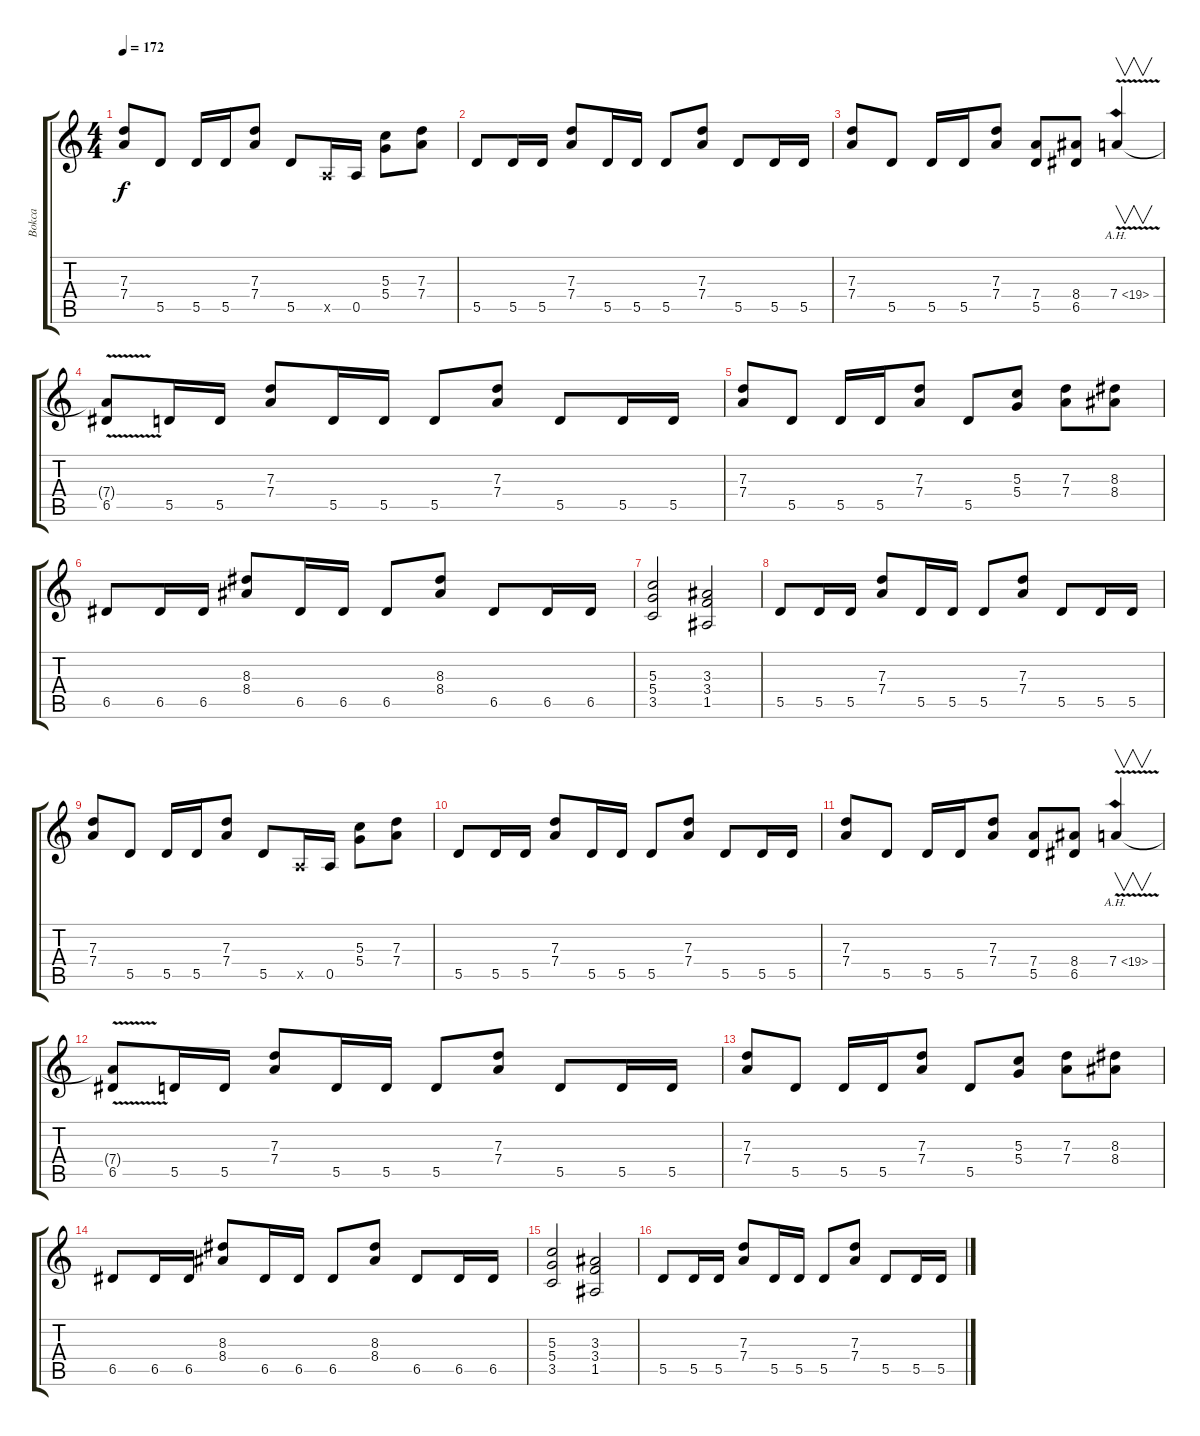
\track ("Bokca" "Bokca") {instrument distortionguitar}
\staff {score tabs}
\tuning (E4 B3 G3 D3 A2 E2) {hide}
\ts (4 4)
\tempo 172
\clef g2
\ks c
(7.3 7.4).8{dy f} 5.5.8 5.5.16 5.5.16 (7.3 7.4).8 5.5.8 0.5{x}.16 0.5.16 (5.3 5.4).8 (7.3 7.4).8 |
5.5.8 5.5.16 5.5.16 (7.3 7.4).8 5.5.16 5.5.16 5.5.8 (7.3 7.4).8 5.5.8 5.5.16 5.5.16 |
(7.3 7.4).8 5.5.8 5.5.16 5.5.16 (7.3 7.4).8 (7.4 5.5).8 (8.4 6.5).8 7.4{ah 12 v}.4{v} |
(7.4{t} 6.5).8 5.5.16 5.5.16 (7.3 7.4).8 5.5.16 5.5.16 5.5.8 (7.3 7.4).8 5.5.8 5.5.16 5.5.16 |
(7.3 7.4).8 5.5.8 5.5.16 5.5.16 (7.3 7.4).8 5.5.8 (5.3 5.4).8 (7.3 7.4).8 (8.3 8.4).8 |
6.5.8 6.5.16 6.5.16 (8.3 8.4).8 6.5.16 6.5.16 6.5.8 (8.3 8.4).8 6.5.8 6.5.16 6.5.16 |
(5.3 5.4 3.5).2 (3.3 3.4 1.5).2 |
5.5.8 5.5.16 5.5.16 (7.3 7.4).8 5.5.16 5.5.16 5.5.8 (7.3 7.4).8 5.5.8 5.5.16 5.5.16 |
(7.3 7.4).8 5.5.8 5.5.16 5.5.16 (7.3 7.4).8 5.5.8 0.5{x}.16 0.5.16 (5.3 5.4).8 (7.3 7.4).8 |
5.5.8 5.5.16 5.5.16 (7.3 7.4).8 5.5.16 5.5.16 5.5.8 (7.3 7.4).8 5.5.8 5.5.16 5.5.16 |
(7.3 7.4).8 5.5.8 5.5.16 5.5.16 (7.3 7.4).8 (7.4 5.5).8 (8.4 6.5).8 7.4{ah 12 v}.4{v} |
(7.4{t} 6.5).8 5.5.16 5.5.16 (7.3 7.4).8 5.5.16 5.5.16 5.5.8 (7.3 7.4).8 5.5.8 5.5.16 5.5.16 |
(7.3 7.4).8 5.5.8 5.5.16 5.5.16 (7.3 7.4).8 5.5.8 (5.3 5.4).8 (7.3 7.4).8 (8.3 8.4).8 |
6.5.8 6.5.16 6.5.16 (8.3 8.4).8 6.5.16 6.5.16 6.5.8 (8.3 8.4).8 6.5.8 6.5.16 6.5.16 |
(5.3 5.4 3.5).2 (3.3 3.4 1.5).2 |
5.5.8 5.5.16 5.5.16 (7.3 7.4).8 5.5.16 5.5.16 5.5.8 (7.3 7.4).8 5.5.8 5.5.16 5.5.16
